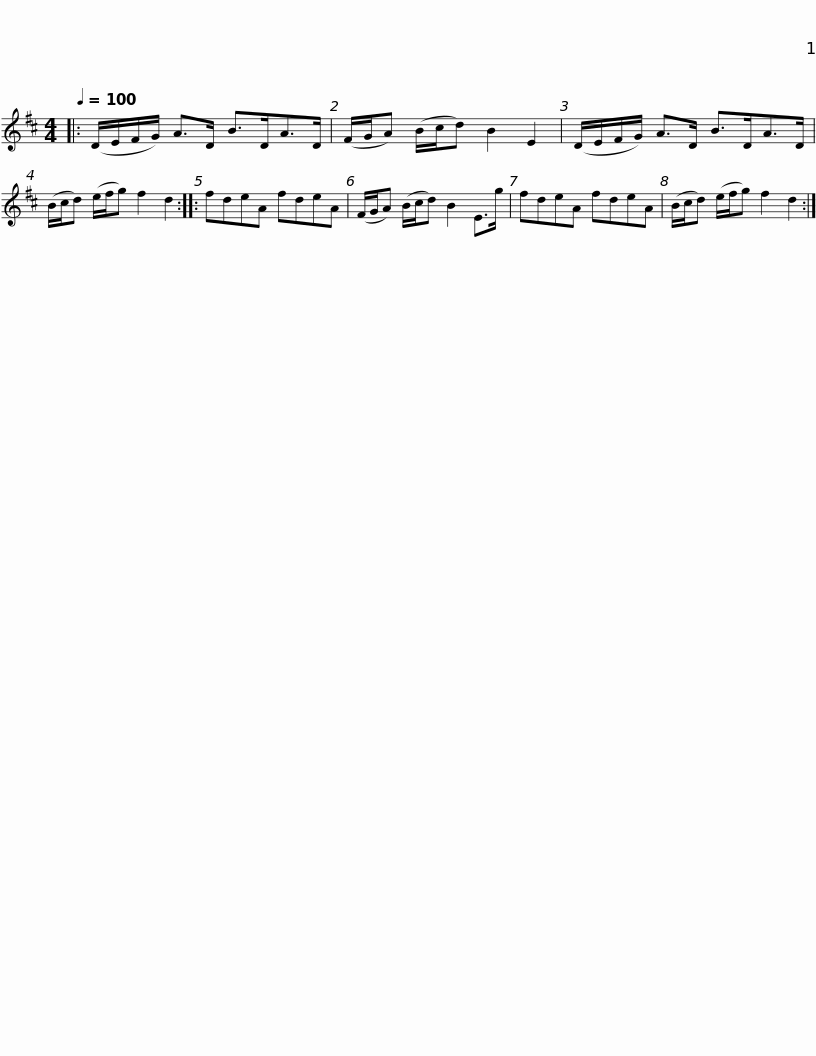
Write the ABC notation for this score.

X:1
L:1/8
Q:1/4=100
M:4/4
I:linebreak $
K:D
V:1 treble
V:1
|: (D/E/F/G/) A>D B>DA>D | (F/G/A) (B/c/d) B2 E2 | (D/E/F/G/) A>D B>DA>D | (B/c/d) (e/f/g) f2 d2 ::$ fdeA fdeA | %5
 (F/G/A) (B/c/d) B2 E>g | fdeA fdeA | (B/c/d) (e/f/g) f2 d2 :| %8
